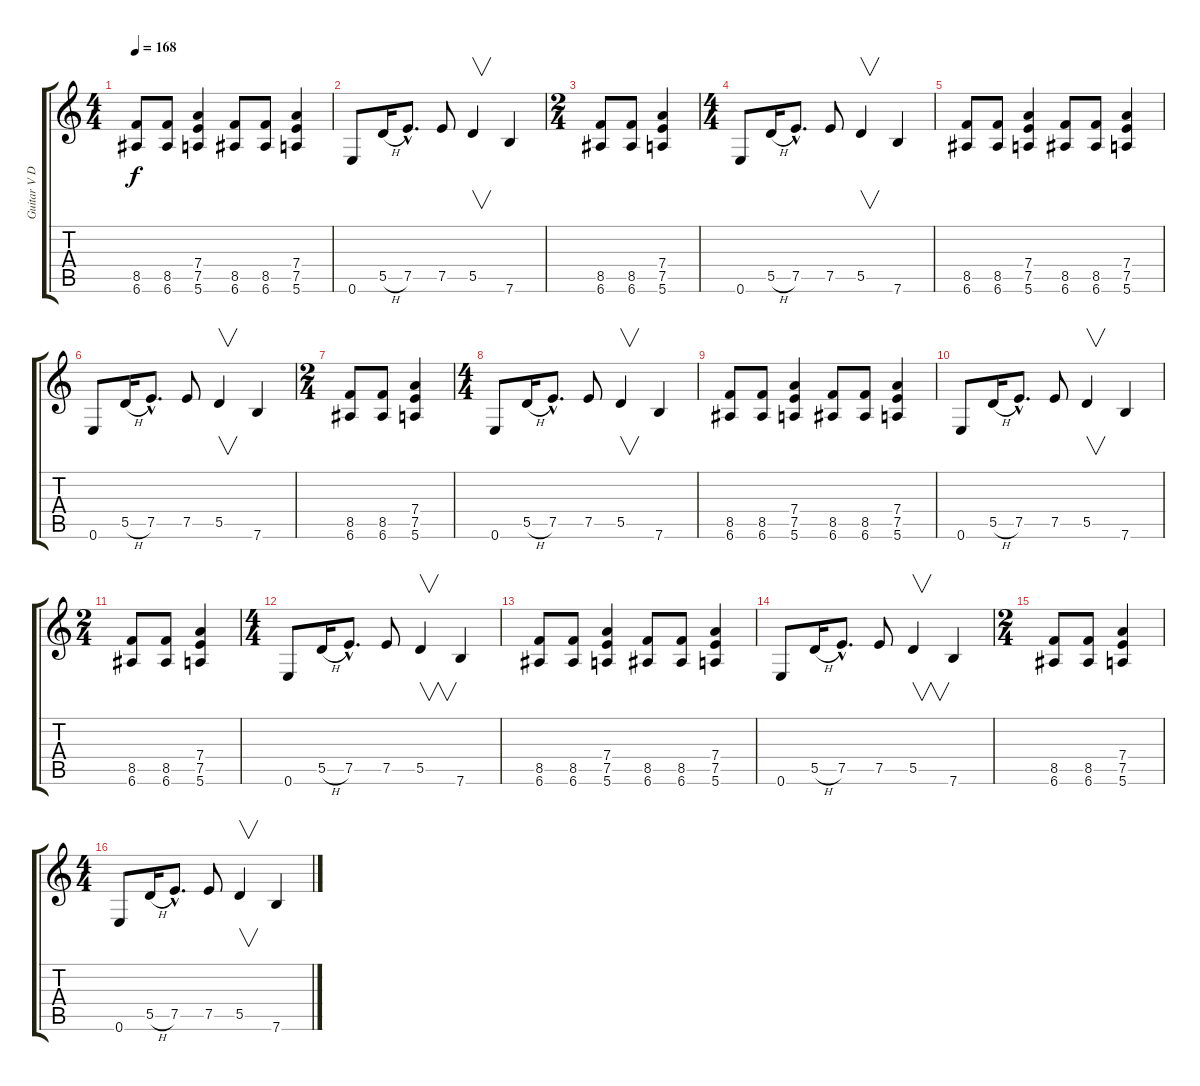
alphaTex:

\track ("Guitar V Distortion" "Guitar V D") {instrument distortionguitar}
\staff {score tabs}
\tuning (E4 B3 G3 D3 A2 E2) {hide}
\ts (4 4)
\tempo 168
\clef g2
\ks c
(8.5 6.6).8{dy f volume 16} (8.5 6.6).8 (7.4 7.5 5.6).4 (8.5 6.6).8 (8.5 6.6).8 (7.4 7.5 5.6).4 |
0.6.8 5.5{h}.16 7.5{hac}.8{d} 7.5.8 5.5.4{v} 7.6.4 |
\ts (2 4)
(8.5 6.6).8 (8.5 6.6).8 (7.4 7.5 5.6).4 |
\ts (4 4)
0.6.8 5.5{h}.16 7.5{hac}.8{d} 7.5.8 5.5.4{v} 7.6.4 |
(8.5 6.6).8 (8.5 6.6).8 (7.4 7.5 5.6).4 (8.5 6.6).8 (8.5 6.6).8 (7.4 7.5 5.6).4 |
0.6.8 5.5{h}.16 7.5{hac}.8{d} 7.5.8 5.5.4{v} 7.6.4 |
\ts (2 4)
(8.5 6.6).8 (8.5 6.6).8 (7.4 7.5 5.6).4 |
\ts (4 4)
0.6.8 5.5{h}.16 7.5{hac}.8{d} 7.5.8 5.5.4{v} 7.6.4 |
(8.5 6.6).8 (8.5 6.6).8 (7.4 7.5 5.6).4 (8.5 6.6).8 (8.5 6.6).8 (7.4 7.5 5.6).4 |
0.6.8 5.5{h}.16 7.5{hac}.8{d} 7.5.8 5.5.4{v} 7.6.4 |
\ts (2 4)
(8.5 6.6).8 (8.5 6.6).8 (7.4 7.5 5.6).4 |
\ts (4 4)
0.6.8 5.5{h}.16 7.5{hac}.8{d} 7.5.8 5.5.4{v} 7.6.4 |
(8.5 6.6).8 (8.5 6.6).8 (7.4 7.5 5.6).4 (8.5 6.6).8 (8.5 6.6).8 (7.4 7.5 5.6).4 |
0.6.8 5.5{h}.16 7.5{hac}.8{d} 7.5.8 5.5.4{v} 7.6.4 |
\ts (2 4)
(8.5 6.6).8 (8.5 6.6).8 (7.4 7.5 5.6).4 |
\ts (4 4)
0.6.8 5.5{h}.16 7.5{hac}.8{d} 7.5.8 5.5.4{v} 7.6.4
